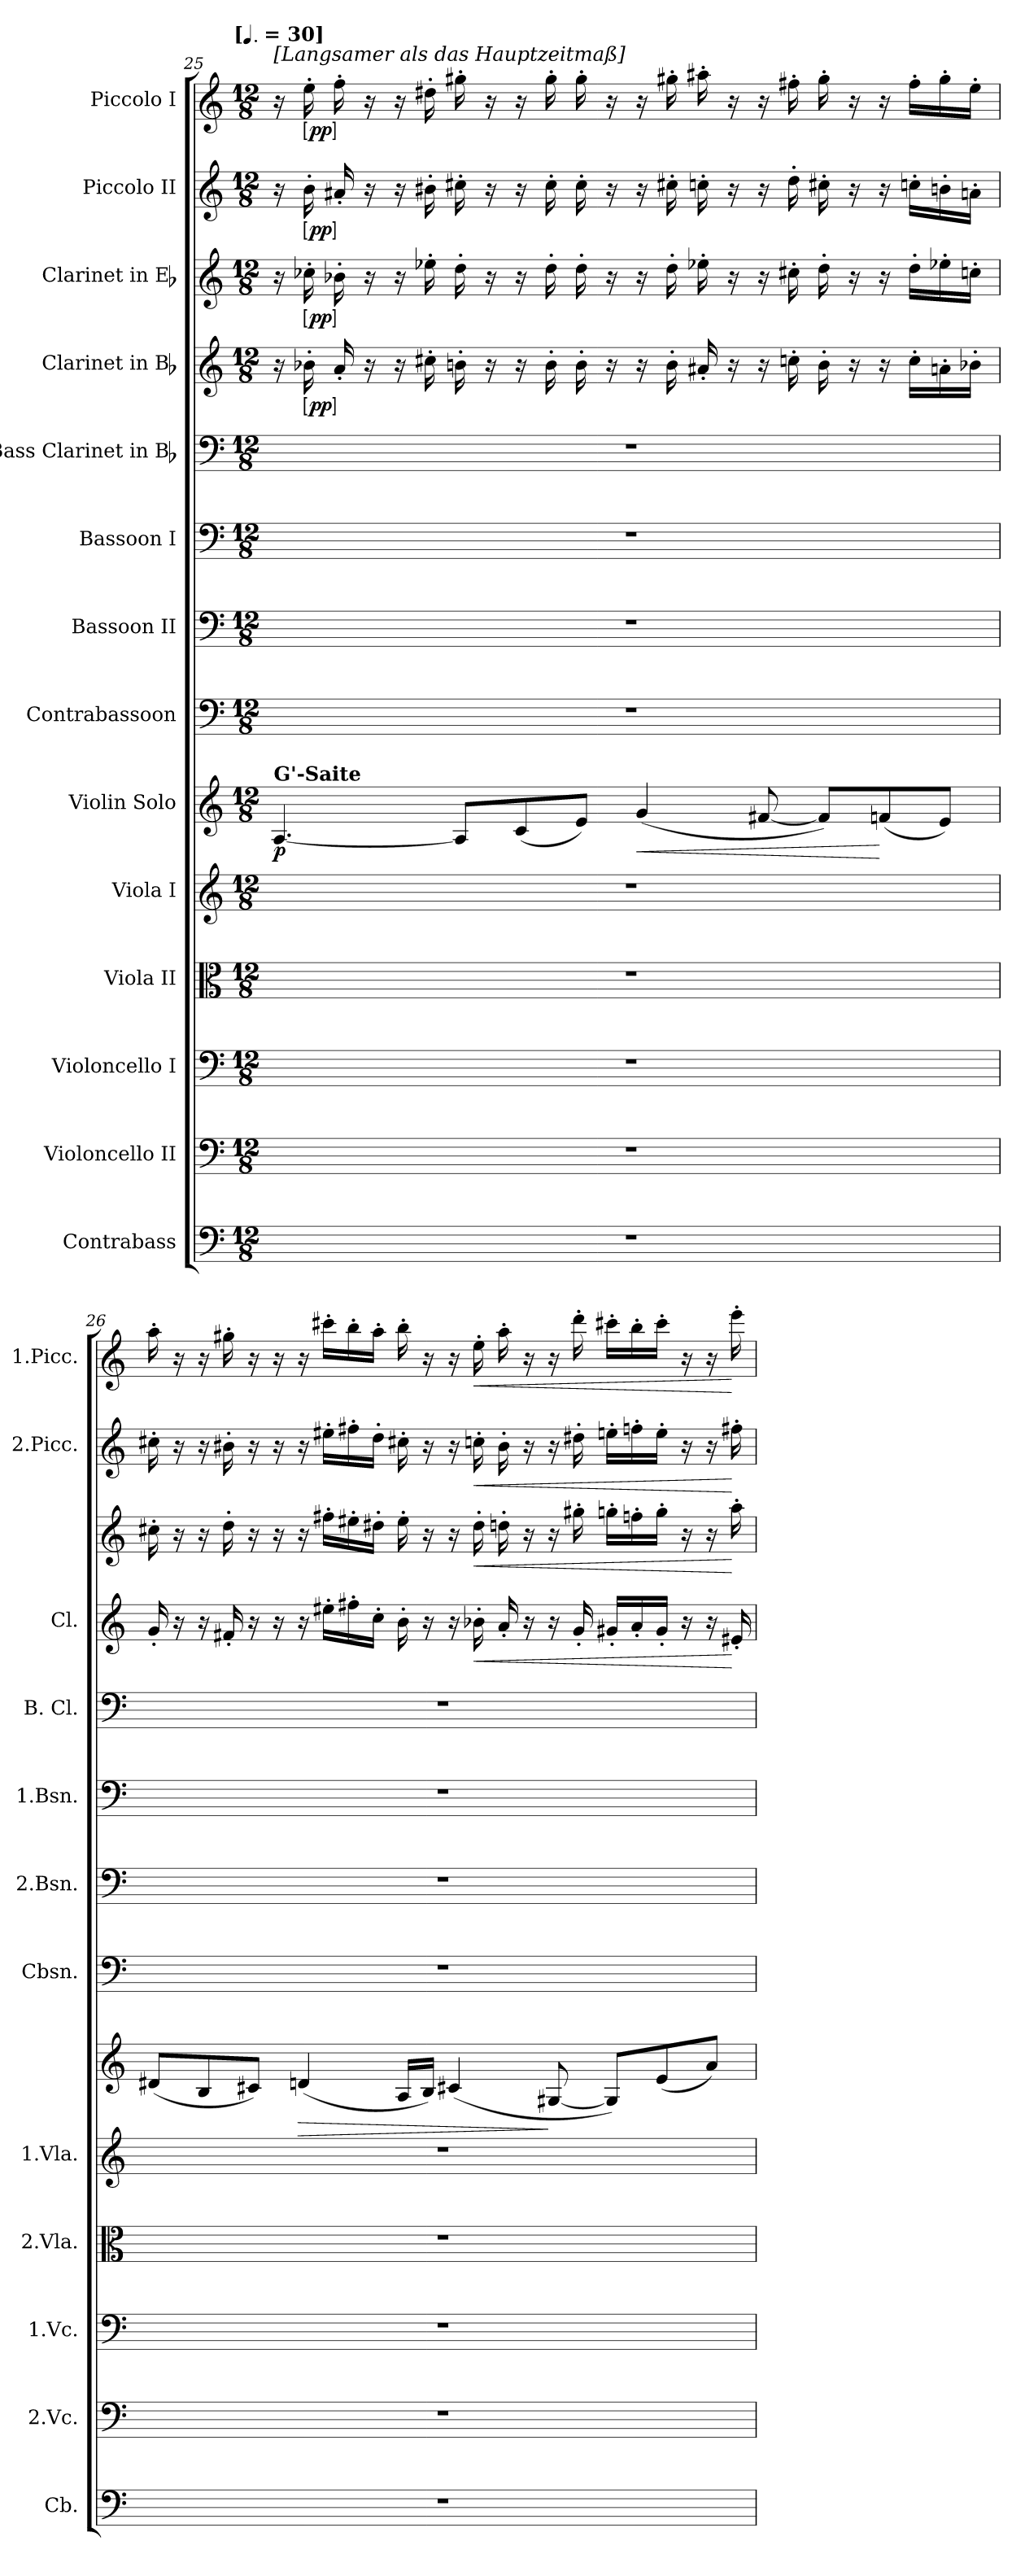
**kern	**kern	**kern	**kern	**kern	**kern	**dynam	**kern	**kern	**kern	**kern	**kern	**dynam	**kern	**dynam	**kern	**dynam	**kern	**dynam
*part14	*part13	*part12	*part11	*part10	*part9	*part9	*part8	*part7	*part6	*part5	*part4	*part4	*part3	*part3	*part2	*part2	*part1	*part1
*staff14	*staff13	*staff12	*staff11	*staff10	*staff9	*staff9	*staff8	*staff7	*staff6	*staff5	*staff4	*staff4	*staff3	*staff3	*staff2	*staff2	*staff1	*staff1
*I"Contrabass	*I"Violoncello II	*I"Violoncello I	*I"Viola II	*I"Viola I	*I"Violin Solo	*	*I"Contrabassoon	*I"Bassoon II	*I"Bassoon I	*I"Bass Clarinet in Bb	*I"Clarinet in Bb	*	*I"Clarinet in Eb	*	*I"Piccolo II	*	*I"Piccolo I	*
*I'Cb.	*I'2.Vc.	*I'1.Vc.	*I'2.Vla.	*I'1.Vla.	*	*	*I'Cbsn.	*I'2.Bsn.	*I'1.Bsn.	*I'B. Cl.	*I'Cl.	*	*	*	*I'2.Picc.	*	*I'1.Picc.	*
*clefF4	*clefF4	*clefF4	*clefC3	*clefG2	*clefG2	*	*clefF4	*clefF4	*clefF4	*clefF4	*clefG2	*	*clefG2	*	*clefG2	*	*clefG2	*
*ITrd7c12	*	*	*	*	*	*	*ITrd7c12	*	*	*	*ITrd1c2	*	*ITrd-2c-3	*	*ITrd-7c-12	*	*ITrd-7c-12	*
*k[]	*k[]	*k[]	*k[]	*k[]	*k[]	*	*k[]	*k[]	*k[]	*	*k[b-e-]	*	*k[b-e-a-]	*	*k[]	*	*k[]	*
!!LO:TX:omd:t=[[quarter-dot] = 30]
*M12/8	*M12/8	*M12/8	*M12/8	*M12/8	*M12/8	*	*M12/8	*M12/8	*M12/8	*M12/8	*M12/8	*	*M12/8	*	*M12/8	*	*M12/8	*
*MM45	*MM45	*MM45	*MM45	*MM45	*MM45	*	*MM45	*MM45	*MM45	*MM45	*MM45	*	*MM45	*	*MM45	*	*MM45	*
=25	=25	=25	=25	=25	=25	=25	=25	=25	=25	=25	=25	=25	=25	=25	=25	=25	=25	=25
!	!	!	!	!	!	!	!	!	!	!	!	!	!	!	!	!	!LO:TX:a:B:t=[Langsamer als das Hauptzeitmaß]	!
!	!	!	!	!	!LO:TX:a:B:t=G'-Saite	!	!	!	!	!	!	!	!	!	!	!	!	!
2%3r	2%3r	2%3r	2%3r	2%3r	[4.A	p	2%3r	2%3r	2%3r	2%3r	16r	.	16r	.	16r	.	16r	.
!	!	!	!	!	!	!	!	!	!	!	!	!LO:DY:ed=brack	!	!LO:DY:ed=brack	!	!LO:DY:ed=brack	!	!LO:DY:ed=brack
.	.	.	.	.	.	.	.	.	.	.	16a-X'	pp	16ee--X'	pp	16bb'	pp	16eee'	pp
.	.	.	.	.	.	.	.	.	.	.	16g'	.	16dd-X'	.	16aa#X'	.	16fff'	.
.	.	.	.	.	.	.	.	.	.	.	16r	.	16r	.	16r	.	16r	.
.	.	.	.	.	.	.	.	.	.	.	16r	.	16r	.	16r	.	16r	.
.	.	.	.	.	.	.	.	.	.	.	16bn'	.	16gg-X'	.	16bb#X'	.	16ddd#X'	.
.	.	.	.	.	8AL]	.	.	.	.	.	16an'	.	16ff'	.	16ccc#X'	.	16ggg#X'	.
.	.	.	.	.	.	.	.	.	.	.	16r	.	16r	.	16r	.	16r	.
.	.	.	.	.	(8c	.	.	.	.	.	16r	.	16r	.	16r	.	16r	.
.	.	.	.	.	.	.	.	.	.	.	16a'	.	16ff'	.	16ccc#'	.	16ggg#'	.
.	.	.	.	.	8eJ)	.	.	.	.	.	16a'	.	16ff'	.	16ccc#'	.	16ggg#'	.
.	.	.	.	.	.	.	.	.	.	.	16r	.	16r	.	16r	.	16r	.
!	!	!	!	!	!	!LO:HP:b	!	!	!	!	!	!	!	!	!	!	!	!
.	.	.	.	.	(4g	<	.	.	.	.	16r	.	16r	.	16r	.	16r	.
.	.	.	.	.	.	.	.	.	.	.	16a'	.	16ff'	.	16ccc#X'	.	16ggg#X'	.
.	.	.	.	.	.	.	.	.	.	.	16g#X'	.	16gg-X'	.	16cccn'	.	16aaa#X'	.
.	.	.	.	.	.	.	.	.	.	.	16r	.	16r	.	16r	.	16r	.
.	.	.	.	.	[8f#X	.	.	.	.	.	16r	.	16r	.	16r	.	16r	.
.	.	.	.	.	.	.	.	.	.	.	16b-X'	.	16een'	.	16ddd'	.	16fff#X'	.
.	.	.	.	.	8f#L])	.	.	.	.	.	16a'	.	16ff'	.	16ccc#X'	.	16ggg#'	.
.	.	.	.	.	.	.	.	.	.	.	16r	.	16r	.	16r	.	16r	.
.	.	.	.	.	(8fn	[	.	.	.	.	16r	.	16r	.	16r	.	16r	.
.	.	.	.	.	.	.	.	.	.	.	16b-'LL	.	16ff'LL	.	16cccn'LL	.	16fff#'LL	.
.	.	.	.	.	8eJ)	.	.	.	.	.	16gn'	.	16gg-X'	.	16bbn'	.	16ggg#'	.
.	.	.	.	.	.	.	.	.	.	.	16a-X'JJ	.	16ee-X'JJ	.	16aan'JJ	.	16eee'JJ	.
=26	=26	=26	=26	=26	=26	=26	=26	=26	=26	=26	=26	=26	=26	=26	=26	=26	=26	=26
2%3r	2%3r	2%3r	2%3r	2%3r	(8d#XL	.	2%3r	2%3r	2%3r	2%3r	16f'	.	16een'	.	16ccc#X'	.	16aaa'	.
.	.	.	.	.	.	.	.	.	.	.	16r	.	16r	.	16r	.	16r	.
.	.	.	.	.	8B	.	.	.	.	.	16r	.	16r	.	16r	.	16r	.
.	.	.	.	.	.	.	.	.	.	.	16en'	.	16ff'	.	16bb#X'	.	16ggg#X'	.
.	.	.	.	.	8c#XJ)	.	.	.	.	.	16r	.	16r	.	16r	.	16r	.
.	.	.	.	.	.	.	.	.	.	.	16r	.	16r	.	16r	.	16r	.
!	!	!	!	!	!	!LO:HP:b	!	!	!	!	!	!	!	!	!	!	!	!
.	.	.	.	.	(4dn	>	.	.	.	.	16r	.	16r	.	16r	.	16r	.
.	.	.	.	.	.	.	.	.	.	.	16dd#X'LL	.	16aan'LL	.	16eee#X'LL	.	16cccc#X'LL	.
.	.	.	.	.	.	.	.	.	.	.	16een'	.	16gg#X'	.	16fff#X'	.	16bbb'	.
.	.	.	.	.	.	.	.	.	.	.	16b-'JJ	.	16ff#X'JJ	.	16ddd'JJ	.	16aaa'JJ	.
.	.	.	.	.	16ALL	.	.	.	.	.	16a'	.	16gg#'	.	16ccc#X'	.	16bbb'	.
.	.	.	.	.	16BJJ)	.	.	.	.	.	16r	.	16r	.	16r	.	16r	.
.	.	.	.	.	(4c#X	.	.	.	.	.	16r	.	16r	.	16r	.	16r	.
!	!	!	!	!	!	!	!	!	!	!	!	!LO:HP:b	!	!LO:HP:b	!	!LO:HP:b	!	!LO:HP:b
.	.	.	.	.	.	.	.	.	.	.	16a-X'	<	16ff#'	<	16cccn'	<	16eee'	<
.	.	.	.	.	.	.	.	.	.	.	16g'	.	16ffn'	.	16bb#'	.	16aaa'	.
.	.	.	.	.	.	.	.	.	.	.	16r	.	16r	.	16r	.	16r	.
.	.	.	.	.	[8G#X	]	.	.	.	.	16r	.	16r	.	16r	.	16r	.
.	.	.	.	.	.	.	.	.	.	.	16f'	.	16bbn'	.	16ddd#X'	.	16dddd'	.
.	.	.	.	.	8G#L])	.	.	.	.	.	16f#X'LL	.	16bb-X'LL	.	16eeen'LL	.	16cccc#X'LL	.
.	.	.	.	.	.	.	.	.	.	.	16g'	.	16aa-X'	.	16fffn'	.	16bbb'	.
.	.	.	.	.	(8e	.	.	.	.	.	16f#'JJ	.	16bb-'JJ	.	16eee'JJ	.	16cccc#'JJ	.
.	.	.	.	.	.	.	.	.	.	.	16r	.	16r	.	16r	.	16r	.
.	.	.	.	.	8aJ)	.	.	.	.	.	16r	.	16r	.	16r	.	16r	.
.	.	.	.	.	.	.	.	.	.	.	16d#X'	[	16ccc'	[	16fff#X'	[	16eeee'	[
=	=	=	=	=	=	=	=	=	=	=	=	=	=	=	=	=	=	=
*-	*-	*-	*-	*-	*-	*-	*-	*-	*-	*-	*-	*-	*-	*-	*-	*-	*-	*-
